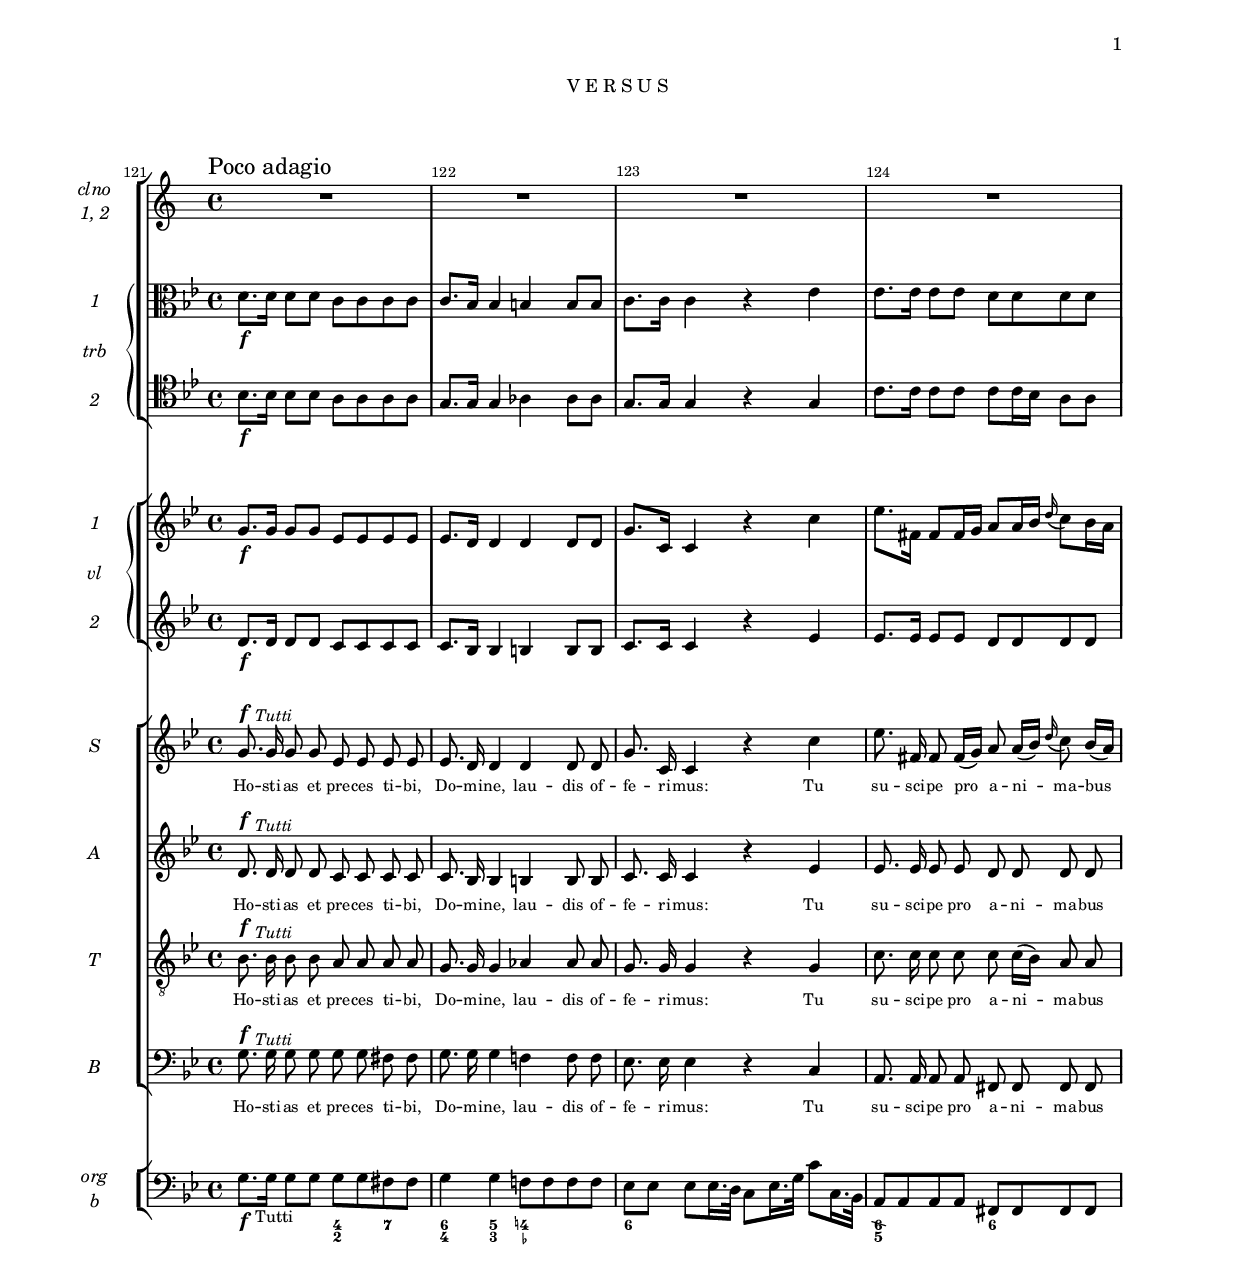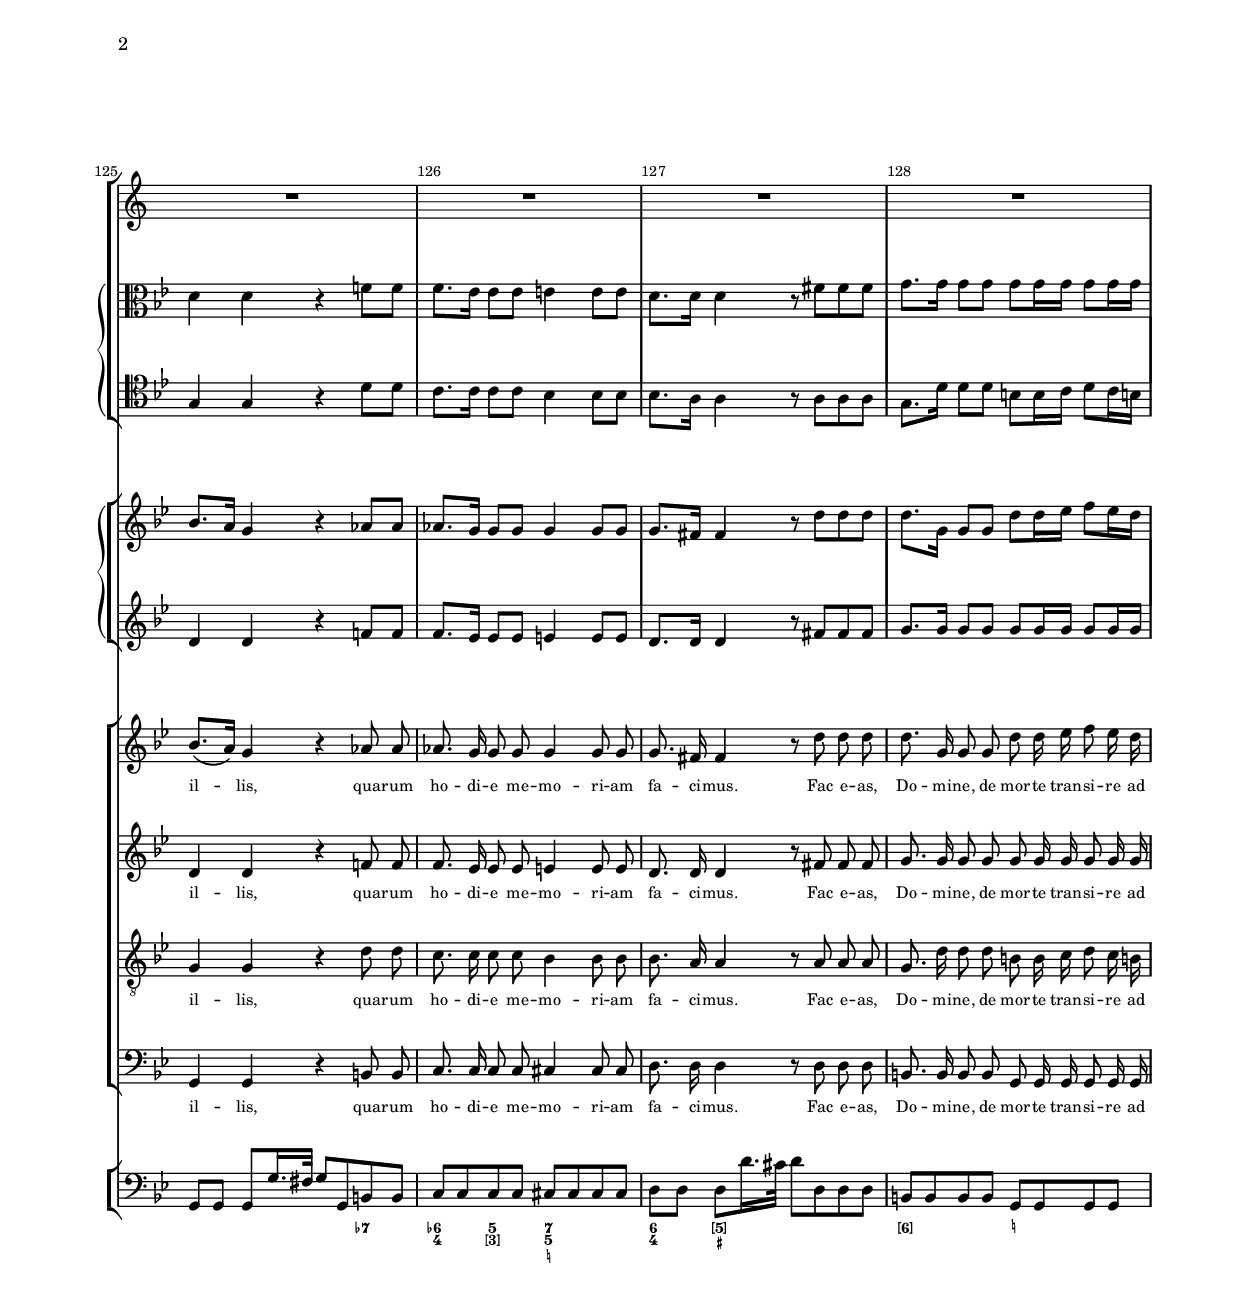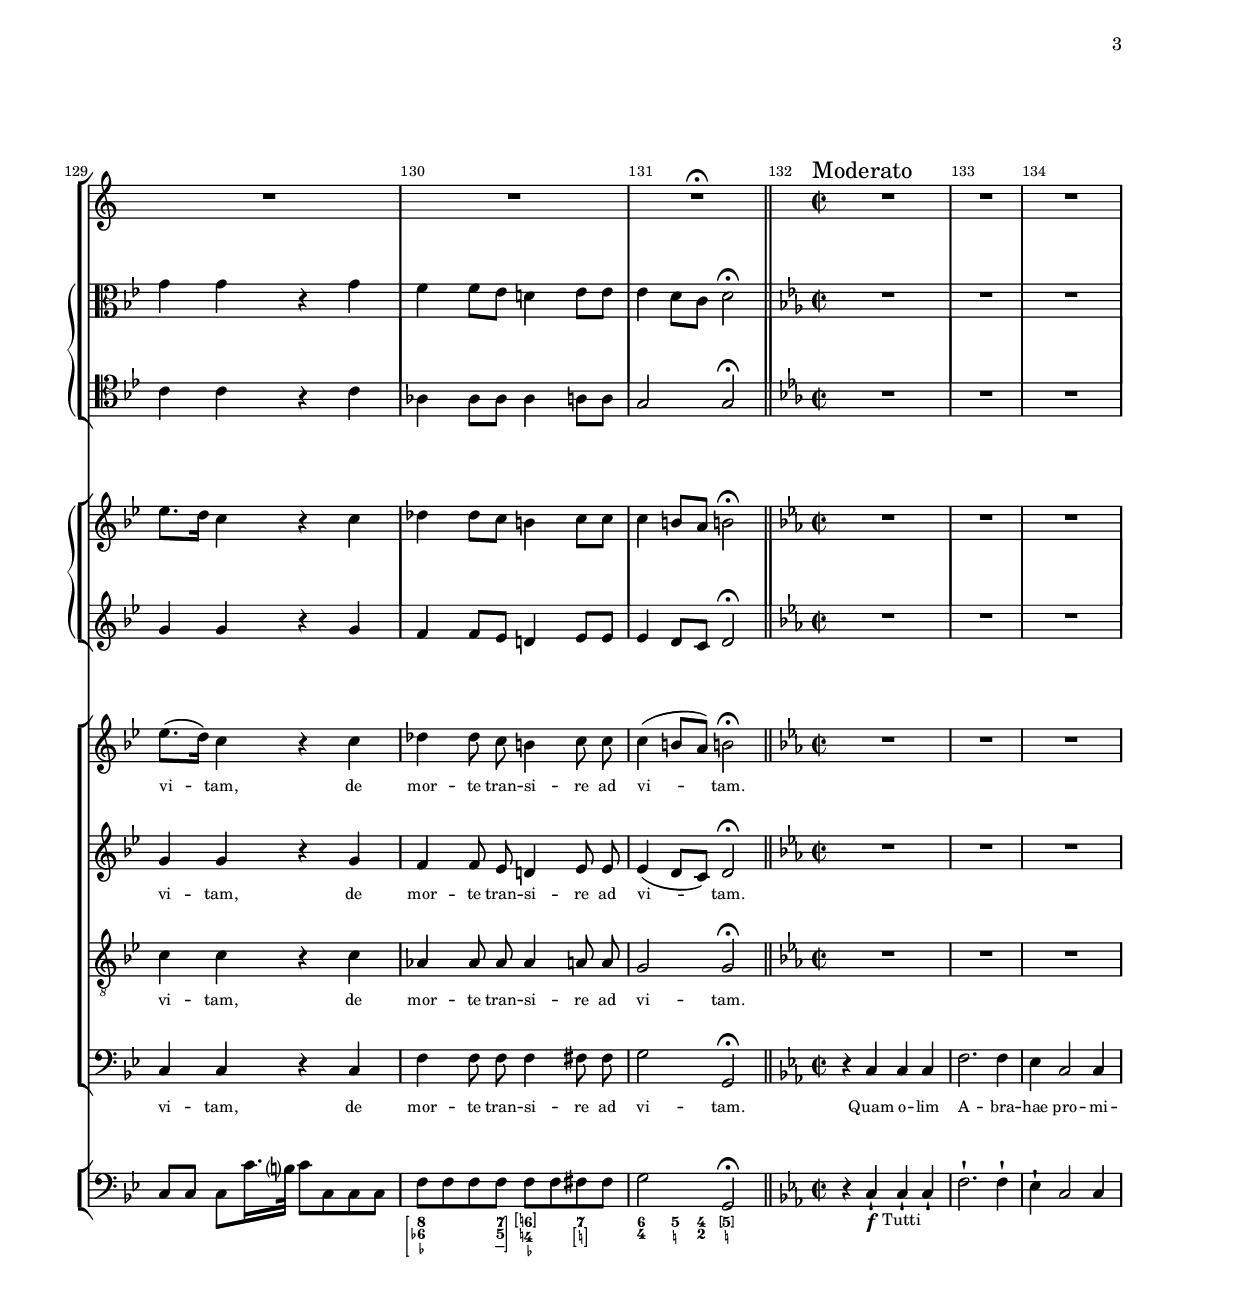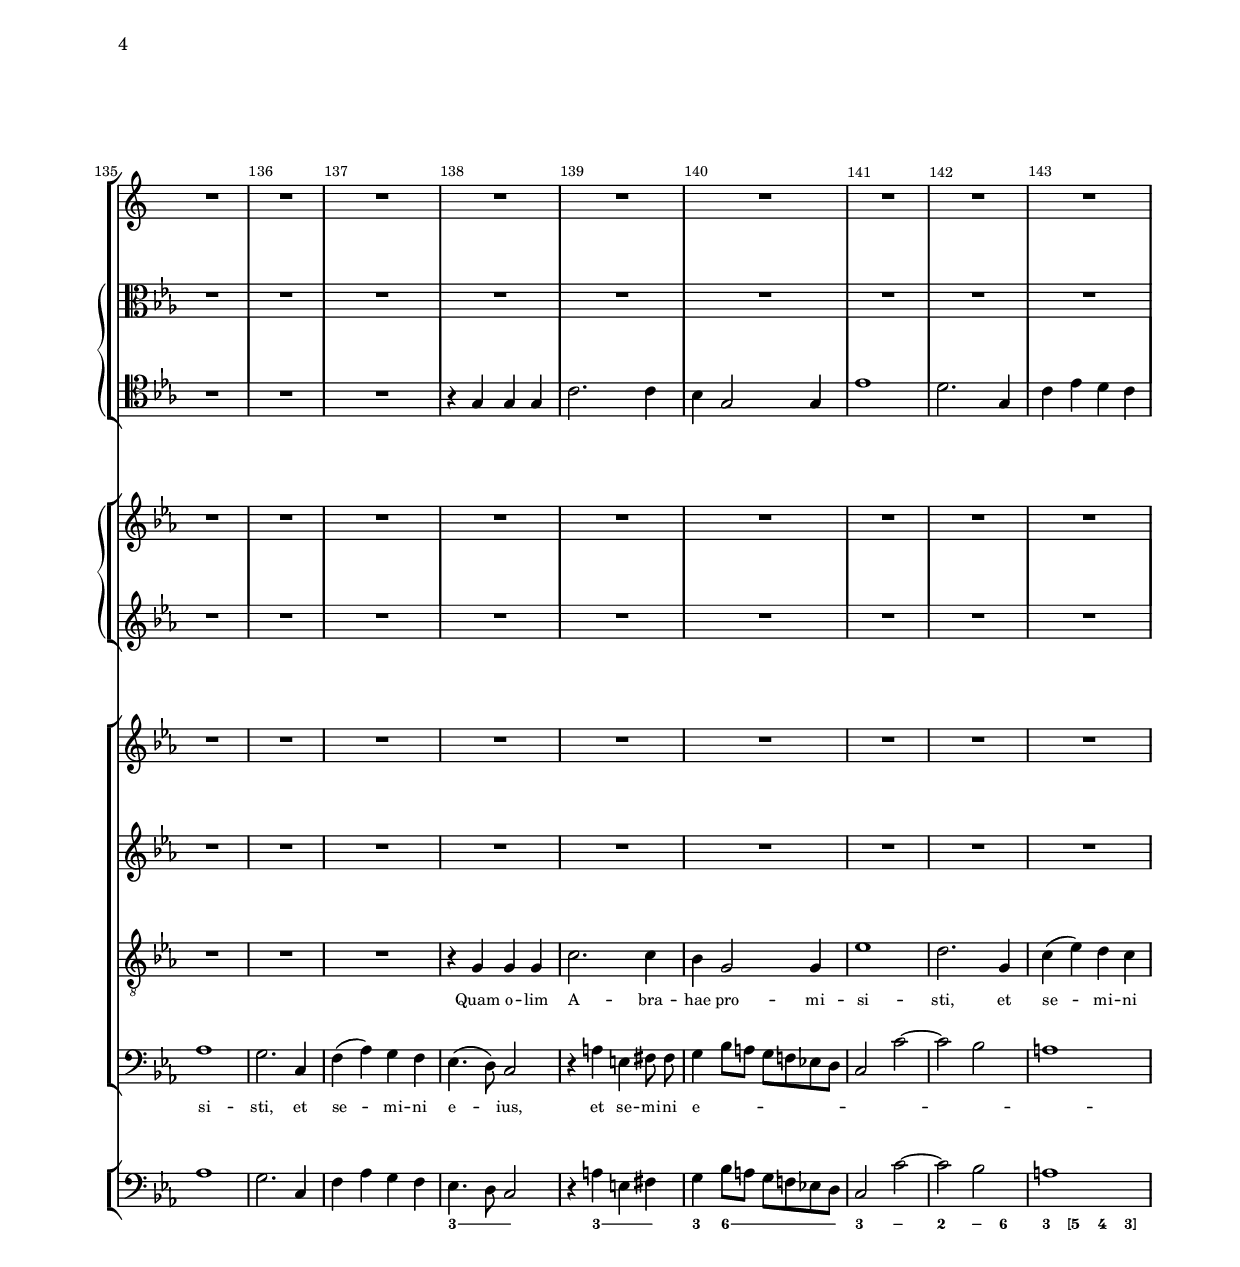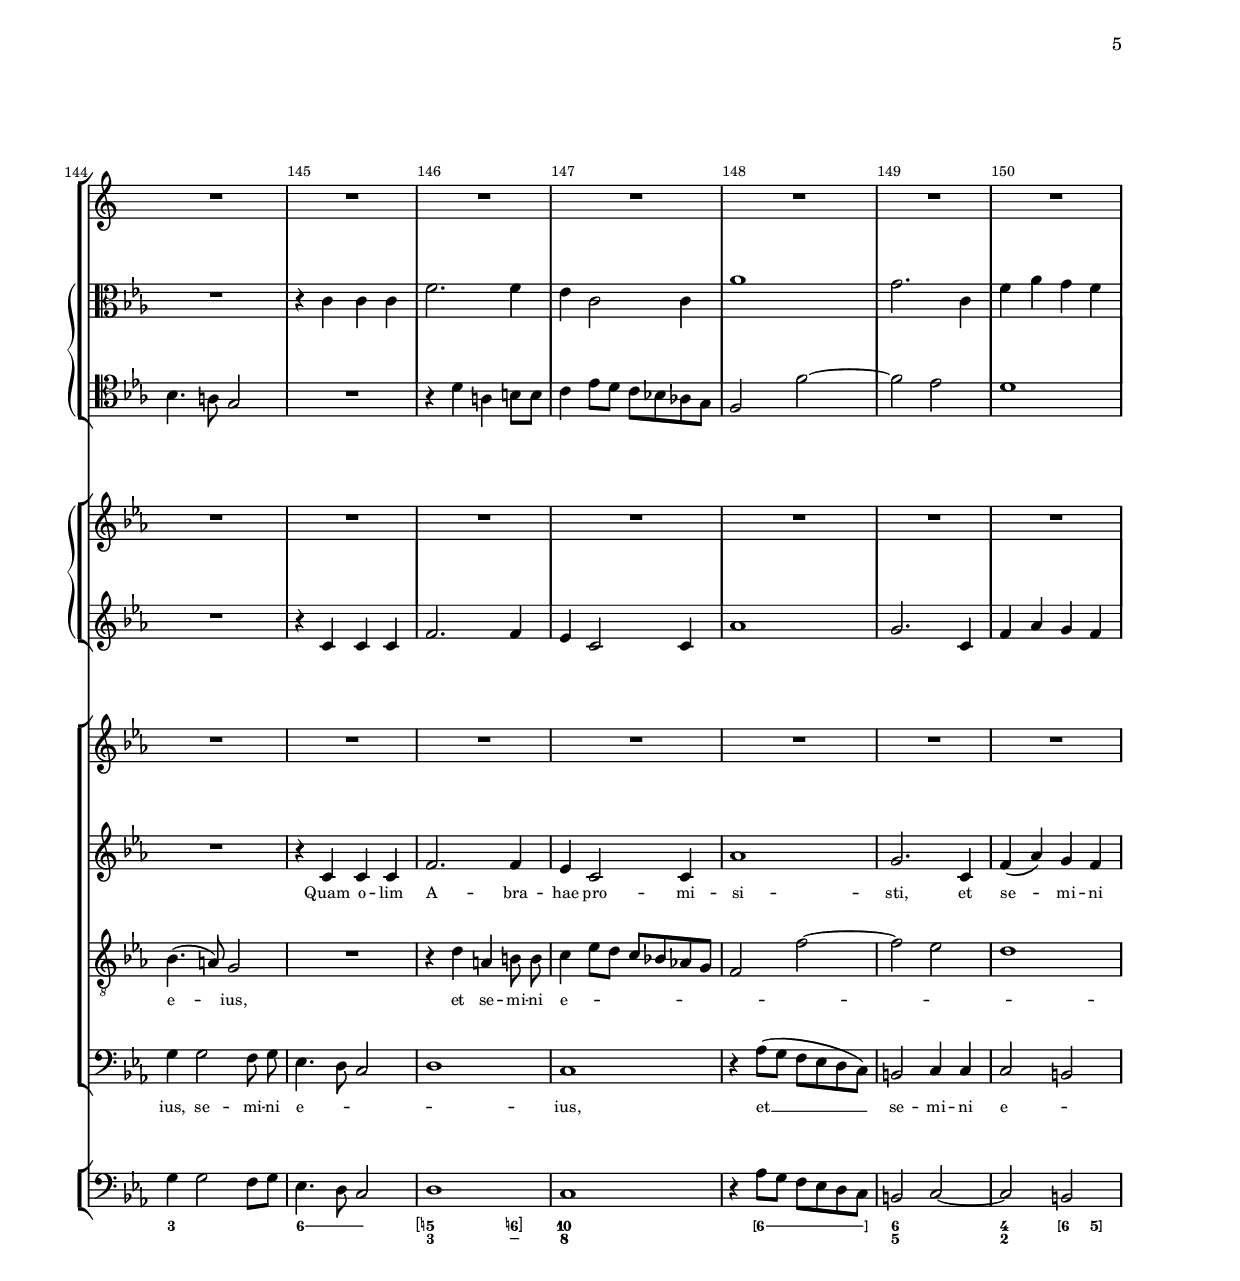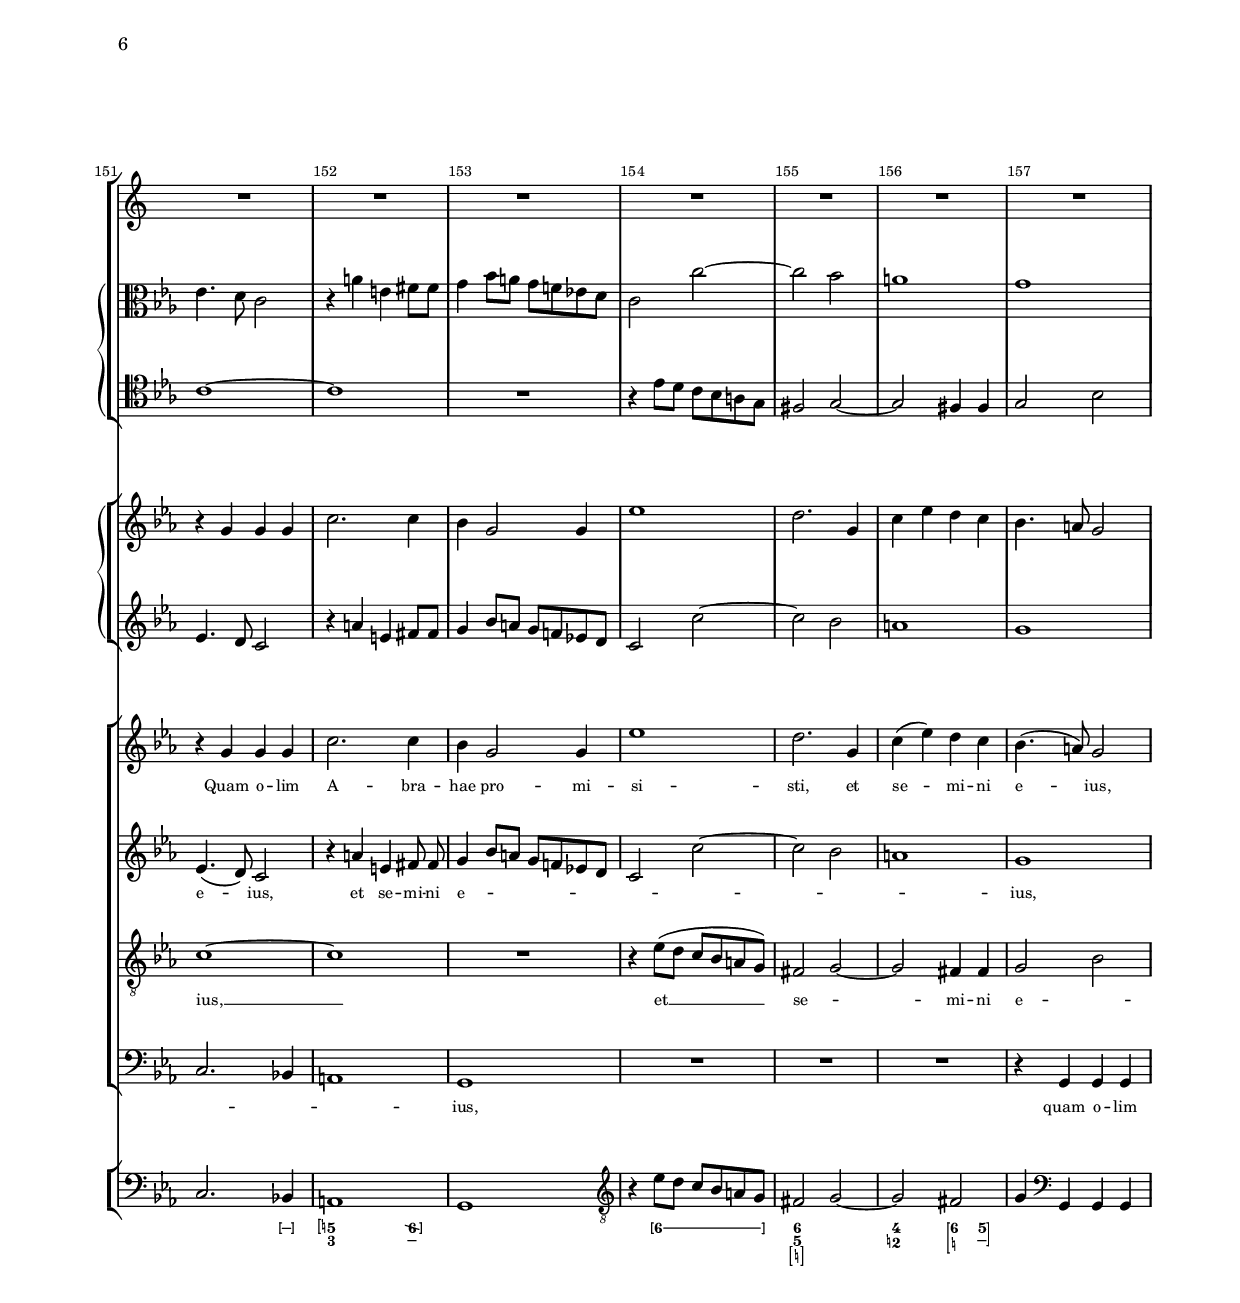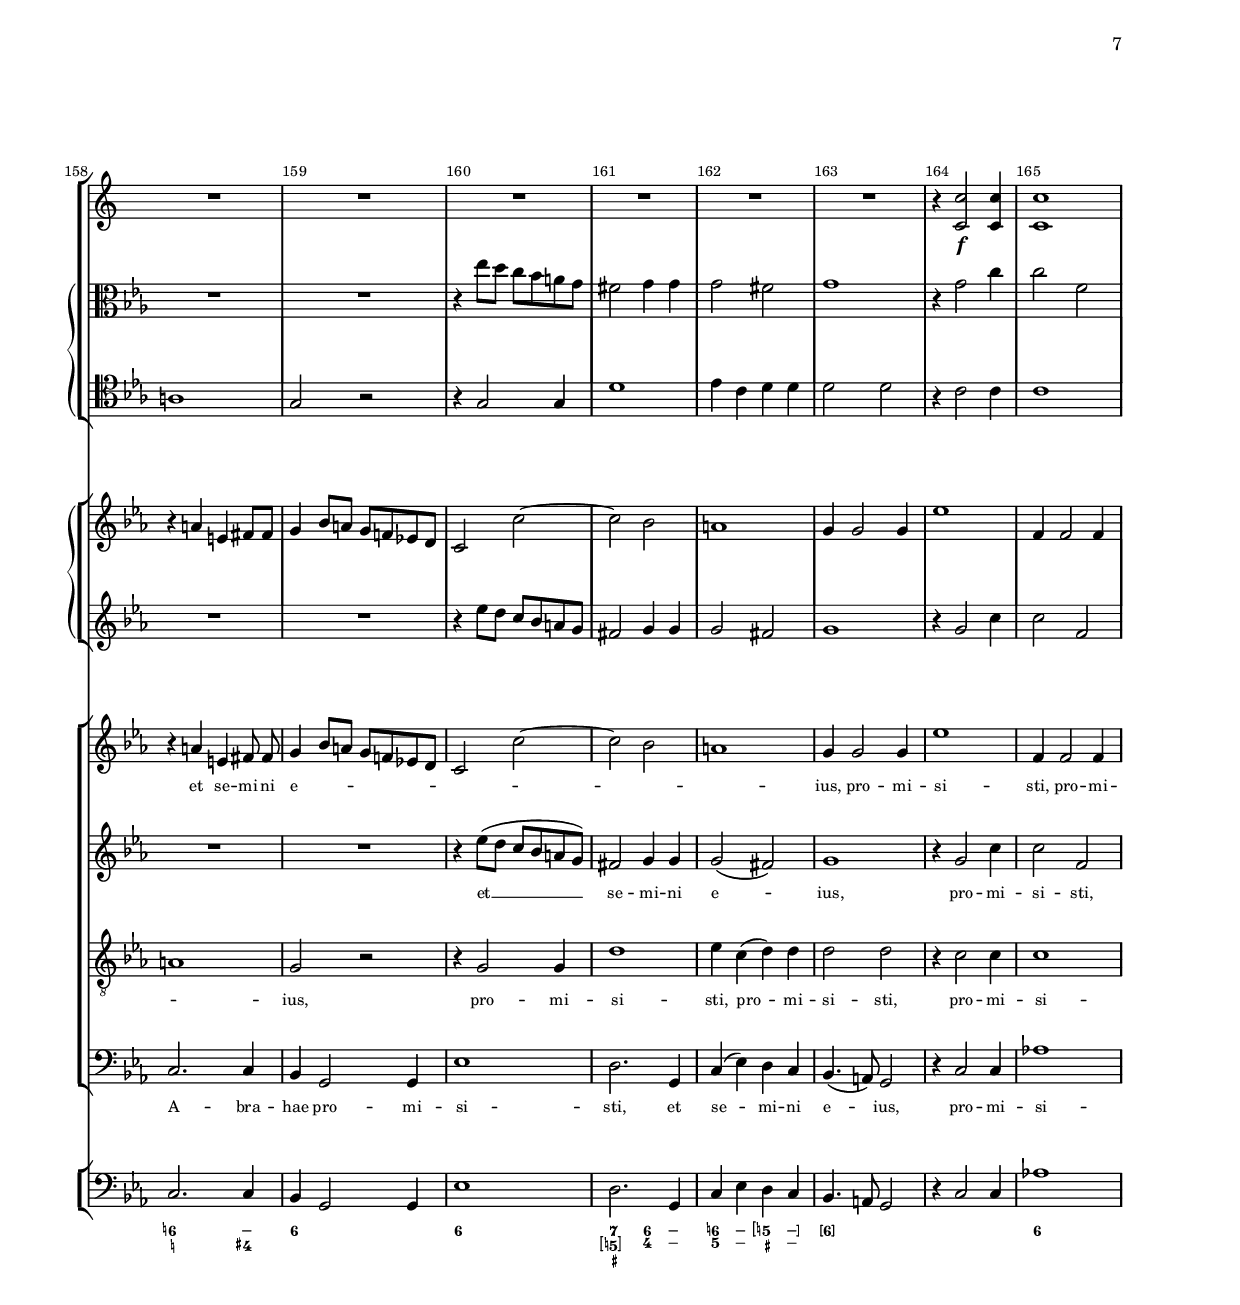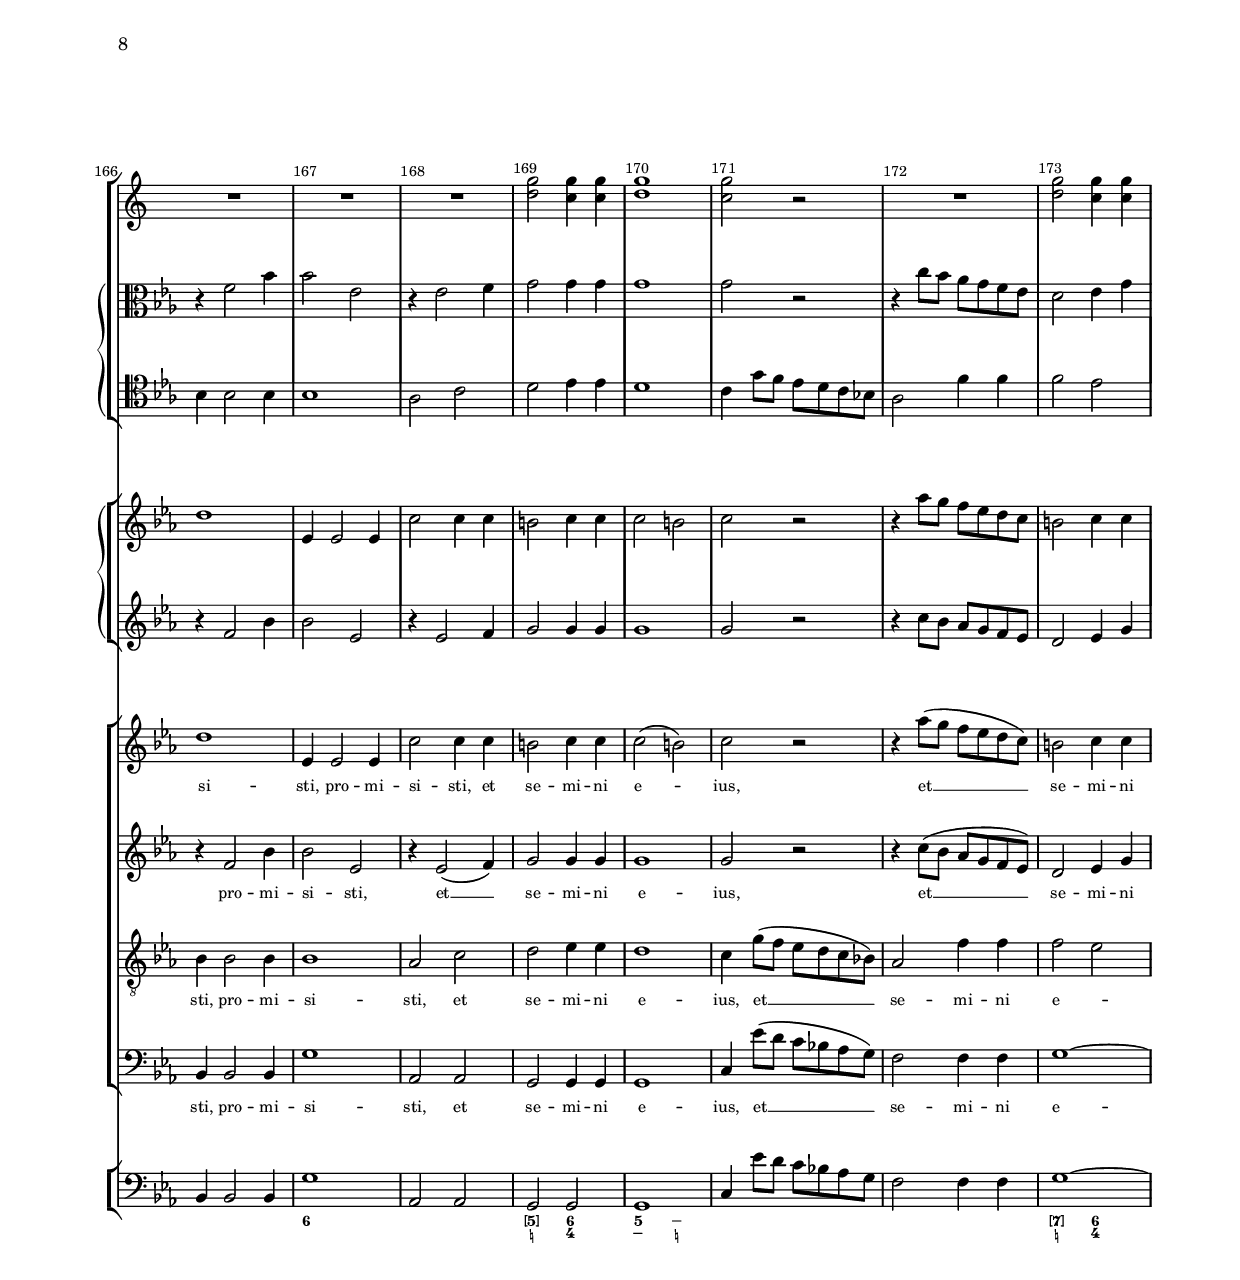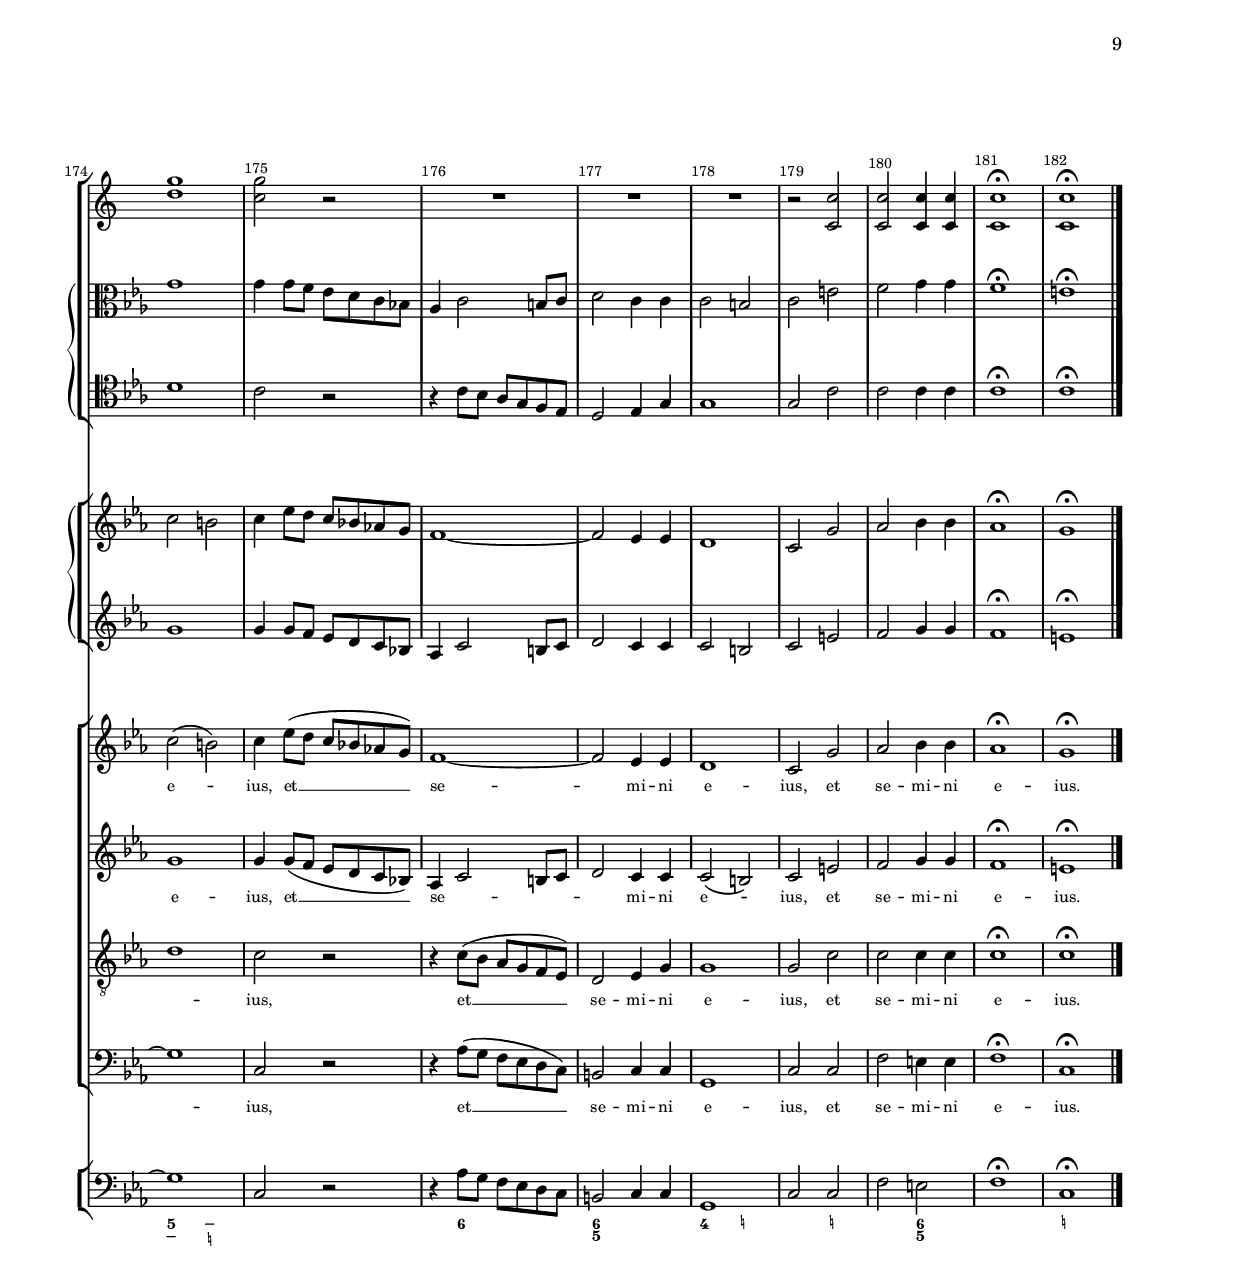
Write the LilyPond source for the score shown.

\version "2.22.0"

\include "../definitions.ly"

\paper {
  % #(set-paper-size "a4landscape")
  % top-margin = 1\cm
  % bottom-margin = .5\cm
  % outer-margin = 2\cm
  % inner-margin = 1.5\cm
  % indent = 1\cm
  #(define (page-post-process layout pages) (ly:create-toc-file layout pages))
}

#(set-global-staff-size 15.87)

\book {
  % \bookpart {
  %   \header {
  %     number = "1"
  %     title = "I N T R O I T U S"
  %   }
  %   \paper { indent = 3\cm }
  %   \tocSection "1" "Introitus"
  %   \score {
  %     <<
  %       \new StaffGroup <<
  %         \new Staff \with { \smallStaffDistance } <<
  %           \set Staff.instrumentName = \markup \center-column { "Clarino I, II" "in C" "con sordino" }
  %           \partCombine \IntroitusClarinoI \IntroitusClarinoII
  %         >>
  %         \new GrandStaff <<
  %           \set GrandStaff.instrumentName = "Trombone"
  %           \new Staff {
  %             \set Staff.instrumentName = "I"
  %             \IntroitusTromboneI
  %           }
  %           \new Staff {
  %             \set Staff.instrumentName = "II"
  %             \IntroitusTromboneII
  %           }
  %         >>
  %       >>
  %       \new StaffGroup <<
  %         \new GrandStaff <<
  %           \set GrandStaff.instrumentName = "Violino"
  %           \new Staff {
  %             \set Staff.instrumentName = "I"
  %             \IntroitusViolinoI
  %           }
  %           \new Staff {
  %             \set Staff.instrumentName = "II"
  %             \IntroitusViolinoII
  %           }
  %         >>
  %       >>
  %       \new ChoirStaff <<
  %         \new Staff {
  %           \set Staff.instrumentName = \SopranoIncipit
  %           \override Staff.InstrumentName.self-alignment-Y = ##f
  %           \override Staff.InstrumentName.self-alignment-X = #RIGHT
  %           \new Voice = "Soprano" { \dynamicUp \IntroitusSopranoNotes }
  %         }
  %         \new Lyrics \lyricsto Soprano \IntroitusSopranoLyrics
  %
  %         \new Staff {
  %           \set Staff.instrumentName = \AltoIncipit
  %           \override Staff.InstrumentName.self-alignment-Y = ##f
  %           \override Staff.InstrumentName.self-alignment-X = #RIGHT
  %           \new Voice = "Alto" { \dynamicUp \IntroitusAltoNotes }
  %         }
  %         \new Lyrics \lyricsto Alto \IntroitusAltoLyrics
  %
  %         \new Staff {
  %           \set Staff.instrumentName = \TenoreIncipit
  %           \override Staff.InstrumentName.self-alignment-Y = ##f
  %           \override Staff.InstrumentName.self-alignment-X = #RIGHT
  %           \new Voice = "Tenore" { \dynamicUp \IntroitusTenoreNotes }
  %         }
  %         \new Lyrics \lyricsto Tenore \IntroitusTenoreLyrics
  %
  %         \new Staff {
  %           \set Staff.instrumentName = "Basso"
  %           \new Voice = "Basso" { \dynamicUp \IntroitusBassoNotes }
  %         }
  %         \new Lyrics \lyricsto Basso \IntroitusBassoLyrics
  %       >>
  %       \new StaffGroup <<
  %         \new Staff {
  %           \set Staff.instrumentName = \markup \center-column { "Organo" "e Bassi" }
  %           % \transpose c c,
  %           \IntroitusOrgano
  %         }
  %       >>
  %       \new FiguredBass { \IntroitusBassFigures }
  %     >>
  %     \layout { }
  %     \midi { \tempo 4 = 70 }
  %   }
  % }
  % \bookpart {
  %   \header {
  %     number = "2"
  %     title = "K Y R I E"
  %   }
  %   \tocSection "2" "Kyrie"
  %   \score {
  %     <<
  %       \new StaffGroup <<
  %         \new Staff \with { \smallStaffDistance } <<
  %           \set Staff.instrumentName = \markup \center-column { "clno" "1, 2" }
  %           \partCombine \KyrieClarinoI \KyrieClarinoII
  %         >>
  %         \new GrandStaff <<
  %           \set GrandStaff.instrumentName = "trb"
  %           \new Staff {
  %             \set Staff.instrumentName = "1"
  %             \KyrieTromboneI
  %           }
  %           \new Staff {
  %             \set Staff.instrumentName = "2"
  %             \KyrieTromboneII
  %           }
  %         >>
  %       >>
  %       \new StaffGroup <<
  %         \new GrandStaff <<
  %           \set GrandStaff.instrumentName = "vl"
  %           \new Staff {
  %             \set Staff.instrumentName = "1"
  %             \KyrieViolinoI
  %           }
  %           \new Staff {
  %             \set Staff.instrumentName = "2"
  %             \KyrieViolinoII
  %           }
  %         >>
  %       >>
  %       \new ChoirStaff <<
  %         \new Staff {
  %           \set Staff.instrumentName = "S"
  %           \new Voice = "Soprano" { \dynamicUp \KyrieSopranoNotes }
  %         }
  %         \new Lyrics \lyricsto Soprano \KyrieSopranoLyrics
  %
  %         \new Staff {
  %           \set Staff.instrumentName = "A"
  %           \new Voice = "Alto" { \dynamicUp \KyrieAltoNotes }
  %         }
  %         \new Lyrics \lyricsto Alto \KyrieAltoLyrics
  %
  %         \new Staff {
  %           \set Staff.instrumentName = "T"
  %           \new Voice = "Tenore" { \dynamicUp \KyrieTenoreNotes }
  %         }
  %         \new Lyrics \lyricsto Tenore \KyrieTenoreLyrics
  %
  %         \new Staff {
  %           \set Staff.instrumentName = "B"
  %           \new Voice = "Basso" { \dynamicUp \KyrieBassoNotes }
  %         }
  %         \new Lyrics \lyricsto Basso \KyrieBassoLyrics
  %       >>
  %       \new StaffGroup <<
  %         \new Staff {
  %           \set Staff.instrumentName = \markup \center-column { "org" "b" }
  %           % \transpose c c,
  %           \KyrieOrgano
  %         }
  %       >>
  %       \new FiguredBass { \KyrieBassFigures }
  %     >>
  %     \layout { }
  %     \midi { \tempo 2 = 120 }
  %   }
  % }
  % \bookpart {
  %   \header {
  %     number = "3"
  %     title = "S E Q U E N T I A"
  %   }
  %   \tocSection "3" "Sequentia"
  %   \score {
  %     <<
  %       \new StaffGroup <<
  %         \new Staff \with { \smallStaffDistance } <<
  %           \set Staff.instrumentName = \markup \center-column { "clno" "1, 2" }
  %           \partCombine \DiesIraeClarinoI \DiesIraeClarinoII
  %         >>
  %         \new GrandStaff <<
  %           \set GrandStaff.instrumentName = "trb"
  %           \new Staff {
  %             \set Staff.instrumentName = "1"
  %             \DiesIraeTromboneI
  %           }
  %           \new Staff {
  %             \set Staff.instrumentName = "2"
  %             \DiesIraeTromboneII
  %           }
  %         >>
  %       >>
  %       \new StaffGroup <<
  %         \new GrandStaff <<
  %           \set GrandStaff.instrumentName = "vl"
  %           \new Staff {
  %             \set Staff.instrumentName = "1"
  %             \DiesIraeViolinoI
  %           }
  %           \new Staff {
  %             \set Staff.instrumentName = "2"
  %             \DiesIraeViolinoII
  %           }
  %         >>
  %       >>
  %       \new ChoirStaff <<
  %         \new Staff {
  %           \set Staff.instrumentName = "S"
  %           \new Voice = "Soprano" { \dynamicUp \DiesIraeSopranoNotes }
  %         }
  %         \new Lyrics \lyricsto Soprano \DiesIraeSopranoLyrics
  %
  %         \new Staff {
  %           \set Staff.instrumentName = "A"
  %           \new Voice = "Alto" { \dynamicUp \DiesIraeAltoNotes }
  %         }
  %         \new Lyrics \lyricsto Alto \DiesIraeAltoLyrics
  %
  %         \new Staff {
  %           \set Staff.instrumentName = "T"
  %           \new Voice = "Tenore" { \dynamicUp \DiesIraeTenoreNotes }
  %         }
  %         \new Lyrics \lyricsto Tenore \DiesIraeTenoreLyrics
  %
  %         \new Staff {
  %           \set Staff.instrumentName = "B"
  %           \new Voice = "Basso" { \dynamicUp \DiesIraeBassoNotes }
  %         }
  %         \new Lyrics \lyricsto Basso \DiesIraeBassoLyrics
  %       >>
  %       \new StaffGroup <<
  %         \new Staff {
  %           \set Staff.instrumentName = \markup \center-column { "org" "b" }
  %           % \transpose c c,
  %           \DiesIraeOrgano
  %         }
  %       >>
  %       \new FiguredBass { \DiesIraeBassFigures }
  %     >>
  %     \layout { }
  %     \midi { \tempo 2 = 80 }
  %   }
  % }
  % \bookpart {
  %   \header {
  %     subtitle = "L I B E R   S C R I P T U S"
  %   }
  %   \tocSubsection "3.2" "Liber scriptus"
  %   \score {
  %     <<
  %       \new StaffGroup <<
  %         \new GrandStaff <<
  %           \set GrandStaff.instrumentName = "trb"
  %           \new Staff {
  %             \set Staff.instrumentName = "1"
  %             \LiberTromboneI
  %           }
  %           \new Staff {
  %             \set Staff.instrumentName = "2"
  %             \LiberTromboneII
  %           }
  %         >>
  %       >>
  %       \new StaffGroup <<
  %         \new GrandStaff \with { \smallGroupDistance } <<
  %           \set GrandStaff.instrumentName = "vl"
  %           \new Staff {
  %             \set Staff.instrumentName = "1"
  %             \LiberViolinoI
  %           }
  %           \new Staff {
  %             \set Staff.instrumentName = "2"
  %             \LiberViolinoII
  %           }
  %         >>
  %         \new GrandStaff <<
  %           \set GrandStaff.instrumentName = \markup \center-column { "vla" "solo" }
  %           \new Staff {
  %             \set Staff.instrumentName = "1"
  %             \LiberViolaI
  %           }
  %           \new Staff {
  %             \set Staff.instrumentName = "2"
  %             \LiberViolaII
  %           }
  %         >>
  %       >>
  %       \new ChoirStaff <<
  %         \new Staff {
  %           \set Staff.instrumentName = "S"
  %           \new Voice = "Soprano" { \dynamicUp \LiberSopranoNotes }
  %         }
  %         \new Lyrics \lyricsto Soprano \LiberSopranoLyrics
  %
  %         \new Staff {
  %           \set Staff.instrumentName = "A"
  %           \new Voice = "Alto" { \dynamicUp \LiberAltoNotes }
  %         }
  %         \new Lyrics \lyricsto Alto \LiberAltoLyrics
  %
  %         \new Staff {
  %           \set Staff.instrumentName = "T"
  %           \new Voice = "Tenore" { \dynamicUp \LiberTenoreNotes }
  %         }
  %         \new Lyrics \lyricsto Tenore \LiberTenoreLyrics
  %
  %         \new Staff {
  %           \set Staff.instrumentName = "B"
  %           \new Voice = "Basso" { \dynamicUp \LiberBassoNotes }
  %         }
  %         \new Lyrics \lyricsto Basso \LiberBassoLyrics
  %       >>
  %       \new StaffGroup <<
  %         \new Staff {
  %           \set Staff.instrumentName = \markup \center-column { "org" "b" }
  %           % \transpose c c,
  %           \LiberOrgano
  %         }
  %       >>
  %       \new FiguredBass { \LiberBassFigures }
  %     >>
  %     \layout { }
  %     \midi { \tempo 4 = 70 }
  %   }
  % }
  % \bookpart {
  %   \header {
  %     subtitle = "R E C O R D A R E"
  %   }
  %   \tocSubsection "3.3" "Recordare"
  %   \score {
  %     <<
  %       \new StaffGroup <<
  %         \new GrandStaff <<
  %           \set GrandStaff.instrumentName = "trb"
  %           \new Staff {
  %             \set Staff.instrumentName = "1"
  %             \RecordareTromboneI
  %           }
  %           \new Staff {
  %             \set Staff.instrumentName = "2"
  %             \RecordareTromboneII
  %           }
  %         >>
  %       >>
  %       \new StaffGroup <<
  %         \new GrandStaff <<
  %           \set GrandStaff.instrumentName = "vl"
  %           \new Staff {
  %             \set Staff.instrumentName = "1"
  %             \RecordareViolinoI
  %           }
  %           \new Staff {
  %             \set Staff.instrumentName = "2"
  %             \RecordareViolinoII
  %           }
  %         >>
  %       >>
  %       \new ChoirStaff <<
  %         \new Staff {
  %           \set Staff.instrumentName = "S"
  %           \new Voice = "Soprano" { \dynamicUp \RecordareSopranoNotes }
  %         }
  %         \new Lyrics \lyricsto Soprano \RecordareSopranoLyrics
  %
  %         \new Staff {
  %           \set Staff.instrumentName = "A"
  %           \new Voice = "Alto" { \dynamicUp \RecordareAltoNotes }
  %         }
  %         \new Lyrics \lyricsto Alto \RecordareAltoLyrics
  %
  %         \new Staff {
  %           \set Staff.instrumentName = "T"
  %           \new Voice = "Tenore" { \dynamicUp \RecordareTenoreNotes }
  %         }
  %         \new Lyrics \lyricsto Tenore \RecordareTenoreLyrics
  %
  %         \new Staff {
  %           \set Staff.instrumentName = "B"
  %           \new Voice = "Basso" { \dynamicUp \RecordareBassoNotes }
  %         }
  %         \new Lyrics \lyricsto Basso \RecordareBassoLyrics
  %       >>
  %       \new StaffGroup <<
  %         \new Staff {
  %           \set Staff.instrumentName = \markup \center-column { "org" "b" }
  %           % \transpose c c,
  %           \RecordareOrgano
  %         }
  %       >>
  %       \new FiguredBass { \RecordareBassFigures }
  %     >>
  %     \layout { \context { \Score \override SpacingSpanner.common-shortest-duration = #(ly:make-moment 1/16) } }
  %     \midi { \tempo 4 = 70 }
  %   }
  % }
  % \bookpart {
  %   \header {
  %     subtitle = "C O N F U T A T I S"
  %   }
  %   \tocSubsection "3.4" "Confutatis"
  %   \score {
  %     <<
  %       \new StaffGroup <<
  %         \new Staff \with { \smallStaffDistance } <<
  %           \set Staff.instrumentName = \markup \center-column { "clno" "1, 2" }
  %           \partCombine \ConfutatisClarinoI \ConfutatisClarinoII
  %         >>
  %         \new GrandStaff <<
  %           \set GrandStaff.instrumentName = "trb"
  %           \new Staff {
  %             \set Staff.instrumentName = "1"
  %             \ConfutatisTromboneI
  %           }
  %           \new Staff {
  %             \set Staff.instrumentName = "2"
  %             \ConfutatisTromboneII
  %           }
  %         >>
  %       >>
  %       \new StaffGroup <<
  %         \new GrandStaff <<
  %           \set GrandStaff.instrumentName = "vl"
  %           \new Staff {
  %             \set Staff.instrumentName = "1"
  %             \ConfutatisViolinoI
  %           }
  %           \new Staff {
  %             \set Staff.instrumentName = "2"
  %             \ConfutatisViolinoII
  %           }
  %         >>
  %       >>
  %       \new ChoirStaff <<
  %         \new Staff {
  %           \set Staff.instrumentName = "S"
  %           \new Voice = "Soprano" { \dynamicUp \ConfutatisSopranoNotes }
  %         }
  %         \new Lyrics \lyricsto Soprano \ConfutatisSopranoLyrics
  %
  %         \new Staff {
  %           \set Staff.instrumentName = "A"
  %           \new Voice = "Alto" { \dynamicUp \ConfutatisAltoNotes }
  %         }
  %         \new Lyrics \lyricsto Alto \ConfutatisAltoLyrics
  %
  %         \new Staff {
  %           \set Staff.instrumentName = "T"
  %           \new Voice = "Tenore" { \dynamicUp \ConfutatisTenoreNotes }
  %         }
  %         \new Lyrics \lyricsto Tenore \ConfutatisTenoreLyrics
  %
  %         \new Staff {
  %           \set Staff.instrumentName = "B"
  %           \new Voice = "Basso" { \dynamicUp \ConfutatisBassoNotes }
  %         }
  %         \new Lyrics \lyricsto Basso \ConfutatisBassoLyrics
  %       >>
  %       \new StaffGroup <<
  %         \new Staff {
  %           \set Staff.instrumentName = \markup \center-column { "org" "b" }
  %           % \transpose c c,
  %           \ConfutatisOrgano
  %         }
  %       >>
  %       \new FiguredBass { \ConfutatisBassFigures }
  %     >>
  %     \layout { }
  %     \midi { \tempo 4 = 70 }
  %   }
  % }
  % \bookpart {
  %   \header {
  %     subtitle = "L A C R Y M O S A"
  %   }
  %   \tocSubsection "3.5" "Lacrymosa"
  %   \score {
  %     <<
  %       \new StaffGroup <<
  %         \new Staff \with { \smallStaffDistance } <<
  %           \set Staff.instrumentName = \markup \center-column { "clno" "1, 2" }
  %           \partCombine \LacrymosaClarinoI \LacrymosaClarinoII
  %         >>
  %         \new GrandStaff <<
  %           \set GrandStaff.instrumentName = "trb"
  %           \new Staff {
  %             \set Staff.instrumentName = "1"
  %             \LacrymosaTromboneI
  %           }
  %           \new Staff {
  %             \set Staff.instrumentName = "2"
  %             \LacrymosaTromboneII
  %           }
  %         >>
  %       >>
  %       \new StaffGroup <<
  %         \new GrandStaff <<
  %           \set GrandStaff.instrumentName = "vl"
  %           \new Staff {
  %             \set Staff.instrumentName = "1"
  %             \LacrymosaViolinoI
  %           }
  %           \new Staff {
  %             \set Staff.instrumentName = "2"
  %             \LacrymosaViolinoII
  %           }
  %         >>
  %       >>
  %       \new ChoirStaff <<
  %         \new Staff {
  %           \set Staff.instrumentName = "S"
  %           \new Voice = "Soprano" { \dynamicUp \LacrymosaSopranoNotes }
  %         }
  %         \new Lyrics \lyricsto Soprano \LacrymosaSopranoLyrics
  %
  %         \new Staff {
  %           \set Staff.instrumentName = "A"
  %           \new Voice = "Alto" { \dynamicUp \LacrymosaAltoNotes }
  %         }
  %         \new Lyrics \lyricsto Alto \LacrymosaAltoLyrics
  %
  %         \new Staff {
  %           \set Staff.instrumentName = "T"
  %           \new Voice = "Tenore" { \dynamicUp \LacrymosaTenoreNotes }
  %         }
  %         \new Lyrics \lyricsto Tenore \LacrymosaTenoreLyrics
  %
  %         \new Staff {
  %           \set Staff.instrumentName = "B"
  %           \new Voice = "Basso" { \dynamicUp \LacrymosaBassoNotes }
  %         }
  %         \new Lyrics \lyricsto Basso \LacrymosaBassoLyrics
  %       >>
  %       \new StaffGroup <<
  %         \new Staff {
  %           \set Staff.instrumentName = \markup \center-column { "org" "b" }
  %           % \transpose c c,
  %           \LacrymosaOrgano
  %         }
  %       >>
  %       \new FiguredBass { \LacrymosaBassFigures }
  %     >>
  %     \layout { }
  %     \midi { \tempo 2 = 90 }
  %   }
  % }
  % \bookpart {
  %   \header {
  %     number = "4"
  %     title = "O F F E R T O R I U M"
  %   }
  %   \tocSection "4" "Offertorium"
  %   \score {
  %     <<
  %       \new StaffGroup <<
  %         \new Staff \with { \smallStaffDistance } <<
  %           \set Staff.instrumentName = \markup \center-column { "clno" "1, 2" }
  %           \partCombine \DomineClarinoI \DomineClarinoII
  %         >>
  %         \new GrandStaff <<
  %           \set GrandStaff.instrumentName = "trb"
  %           \new Staff {
  %             \set Staff.instrumentName = "1"
  %             \DomineTromboneI
  %           }
  %           \new Staff {
  %             \set Staff.instrumentName = "2"
  %             \DomineTromboneII
  %           }
  %         >>
  %       >>
  %       \new StaffGroup <<
  %         \new GrandStaff <<
  %           \set GrandStaff.instrumentName = "vl"
  %           \new Staff {
  %             \set Staff.instrumentName = "1"
  %             \DomineViolinoI
  %           }
  %           \new Staff {
  %             \set Staff.instrumentName = "2"
  %             \DomineViolinoII
  %           }
  %         >>
  %       >>
  %       \new ChoirStaff <<
  %         \new Staff {
  %           \set Staff.instrumentName = "S"
  %           \new Voice = "Soprano" { \dynamicUp \DomineSopranoNotes }
  %         }
  %         \new Lyrics \lyricsto Soprano \DomineSopranoLyrics
  %
  %         \new Staff {
  %           \set Staff.instrumentName = "A"
  %           \new Voice = "Alto" { \dynamicUp \DomineAltoNotes }
  %         }
  %         \new Lyrics \lyricsto Alto \DomineAltoLyrics
  %
  %         \new Staff {
  %           \set Staff.instrumentName = "T"
  %           \new Voice = "Tenore" { \dynamicUp \DomineTenoreNotes }
  %         }
  %         \new Lyrics \lyricsto Tenore \DomineTenoreLyrics
  %
  %         \new Staff {
  %           \set Staff.instrumentName = "B"
  %           \new Voice = "Basso" { \dynamicUp \DomineBassoNotes }
  %         }
  %         \new Lyrics \lyricsto Basso \DomineBassoLyrics
  %       >>
  %       \new StaffGroup <<
  %         \new Staff {
  %           \set Staff.instrumentName = \markup \center-column { "org" "b" }
  %           % \transpose c c,
  %           \DomineOrgano
  %         }
  %       >>
  %       \new FiguredBass { \DomineBassFigures }
  %     >>
  %     \layout { }
  %     \midi { \tempo 2 = 110 }
  %   }
  % }
  \bookpart {
    \header {
      subtitle = "V E R S U S"
    }
    \tocSubsection "4.2" "Versus"
    \score {
      <<
        \new StaffGroup <<
          \new Staff \with { \smallStaffDistance } <<
            \set Staff.instrumentName = \markup \center-column { "clno" "1, 2" }
            \partCombine \HostiasClarinoI \HostiasClarinoII
          >>
          \new GrandStaff <<
            \set GrandStaff.instrumentName = "trb"
            \new Staff {
              \set Staff.instrumentName = "1"
              \HostiasTromboneI
            }
            \new Staff {
              \set Staff.instrumentName = "2"
              \HostiasTromboneII
            }
          >>
        >>
        \new StaffGroup <<
          \new GrandStaff <<
            \set GrandStaff.instrumentName = "vl"
            \new Staff {
              \set Staff.instrumentName = "1"
              \HostiasViolinoI
            }
            \new Staff {
              \set Staff.instrumentName = "2"
              \HostiasViolinoII
            }
          >>
        >>
        \new ChoirStaff <<
          \new Staff {
            \set Staff.instrumentName = "S"
            \new Voice = "Soprano" { \dynamicUp \HostiasSopranoNotes }
          }
          \new Lyrics \lyricsto Soprano \HostiasSopranoLyrics

          \new Staff {
            \set Staff.instrumentName = "A"
            \new Voice = "Alto" { \dynamicUp \HostiasAltoNotes }
          }
          \new Lyrics \lyricsto Alto \HostiasAltoLyrics

          \new Staff {
            \set Staff.instrumentName = "T"
            \new Voice = "Tenore" { \dynamicUp \HostiasTenoreNotes }
          }
          \new Lyrics \lyricsto Tenore \HostiasTenoreLyrics

          \new Staff {
            \set Staff.instrumentName = "B"
            \new Voice = "Basso" { \dynamicUp \HostiasBassoNotes }
          }
          \new Lyrics \lyricsto Basso \HostiasBassoLyrics
        >>
        \new StaffGroup <<
          \new Staff {
            \set Staff.instrumentName = \markup \center-column { "org" "b" }
            % \transpose c c,
            \HostiasOrgano
          }
        >>
        \new FiguredBass { \HostiasBassFigures }
      >>
      \layout { }
      \midi { \tempo 2 = 110 }
    }
  }
}
